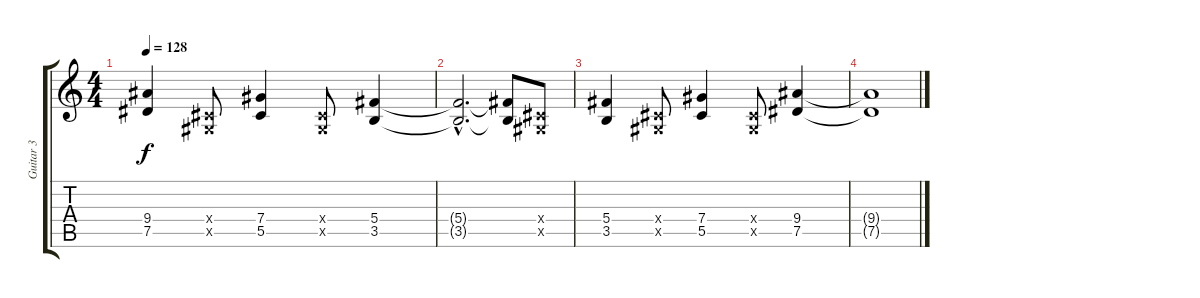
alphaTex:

\track ("Guitar 3" "Guitar 3") {instrument overdrivenguitar}
\staff {score tabs}
\tuning (Eb4 Bb3 Gb3 Db3 Ab2 Eb2) {hide}
\ts (4 4)
\tempo 128
\clef g2
\ks c
(9.4 7.5).4{dy f} (0.4{x} 0.5{x}).8 (7.4 5.5).4 (0.4{x} 0.5{x}).8 (5.4 3.5).4 |
(5.4{hac t} 3.5{hac t}).2{d} (5.4{t} 3.5{t}).8 (0.4{x} 0.5{x}).8 |
(5.4 3.5).4 (0.4{x} 0.5{x}).8 (7.4 5.5).4 (0.4{x} 0.5{x}).8 (9.4 7.5).4 |
(9.4{t} 7.5{t}).1
